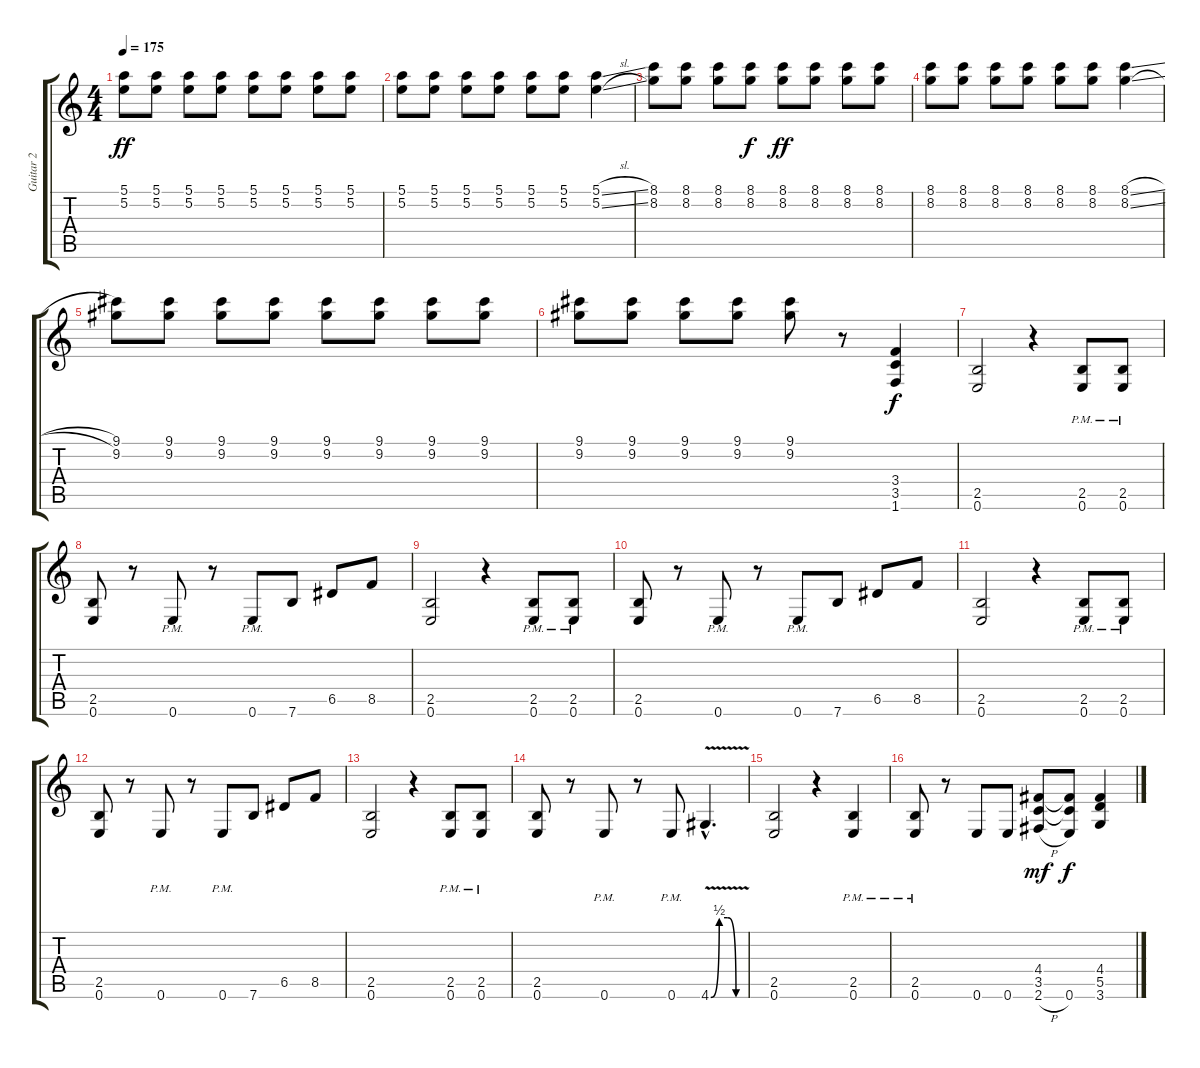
\track ("Guitar 2" "Guitar 2") {instrument distortionguitar}
\staff {score tabs}
\tuning (E4 B3 G3 D3 A2 E2) {hide}
\ts (4 4)
\tempo 175
\clef g2
\ks c
(5.1 5.2).8{dy ff} (5.1 5.2).8 (5.1 5.2).8 (5.1 5.2).8 (5.1 5.2).8 (5.1 5.2).8 (5.1 5.2).8 (5.1 5.2).8 |
(5.1 5.2).8 (5.1 5.2).8 (5.1 5.2).8 (5.1 5.2).8 (5.1 5.2).8 (5.1 5.2).8 (5.1{sl} 5.2{sl}).4 |
(8.1 8.2).8 (8.1 8.2).8 (8.1 8.2).8 (8.1 8.2).8{dy f} (8.1 8.2).8{dy ff} (8.1 8.2).8 (8.1 8.2).8 (8.1 8.2).8 |
(8.1 8.2).8 (8.1 8.2).8 (8.1 8.2).8 (8.1 8.2).8 (8.1 8.2).8 (8.1 8.2).8 (8.1{sl} 8.2{sl}).4 |
(9.1 9.2).8 (9.1 9.2).8 (9.1 9.2).8 (9.1 9.2).8 (9.1 9.2).8 (9.1 9.2).8 (9.1 9.2).8 (9.1 9.2).8 |
(9.1 9.2).8 (9.1 9.2).8 (9.1 9.2).8 (9.1 9.2).8 (9.1 9.2).8 r.8 (3.4 3.5 1.6).4{dy f} |
(2.5 0.6).2 r.4 (2.5{pm} 0.6).8 (2.5{pm} 0.6).8 |
(2.5 0.6).8 r.8 0.6{pm}.8 r.8 0.6{pm}.8 7.6.8 6.5.8 8.5.8 |
(2.5 0.6).2 r.4 (2.5{pm} 0.6).8 (2.5{pm} 0.6).8 |
(2.5 0.6).8 r.8 0.6{pm}.8 r.8 0.6{pm}.8 7.6.8 6.5.8 8.5.8 |
(2.5 0.6).2 r.4 (2.5{pm} 0.6).8 (2.5{pm} 0.6).8 |
(2.5 0.6).8 r.8 0.6{pm}.8 r.8 0.6{pm}.8 7.6.8 6.5.8 8.5.8 |
(2.5 0.6).2 r.4 (2.5{pm} 0.6).8 (2.5{pm} 0.6).8 |
(2.5 0.6).8 r.8 0.6{pm}.8 r.8 0.6{pm}.8 4.6{be (custom 0 0 15 2 30 2 45 0 60 0) v hac}.4{d} |
(2.5 0.6).2 r.4 (2.5{pm} 0.6).4 |
(2.5{pm} 0.6).8 r.8 0.6.8 0.6.8 (4.4 3.5 2.6{h}).8{dy mf} (4.4{t} 3.5{t} 0.6).8{dy f} (4.4 5.5 3.6).4
